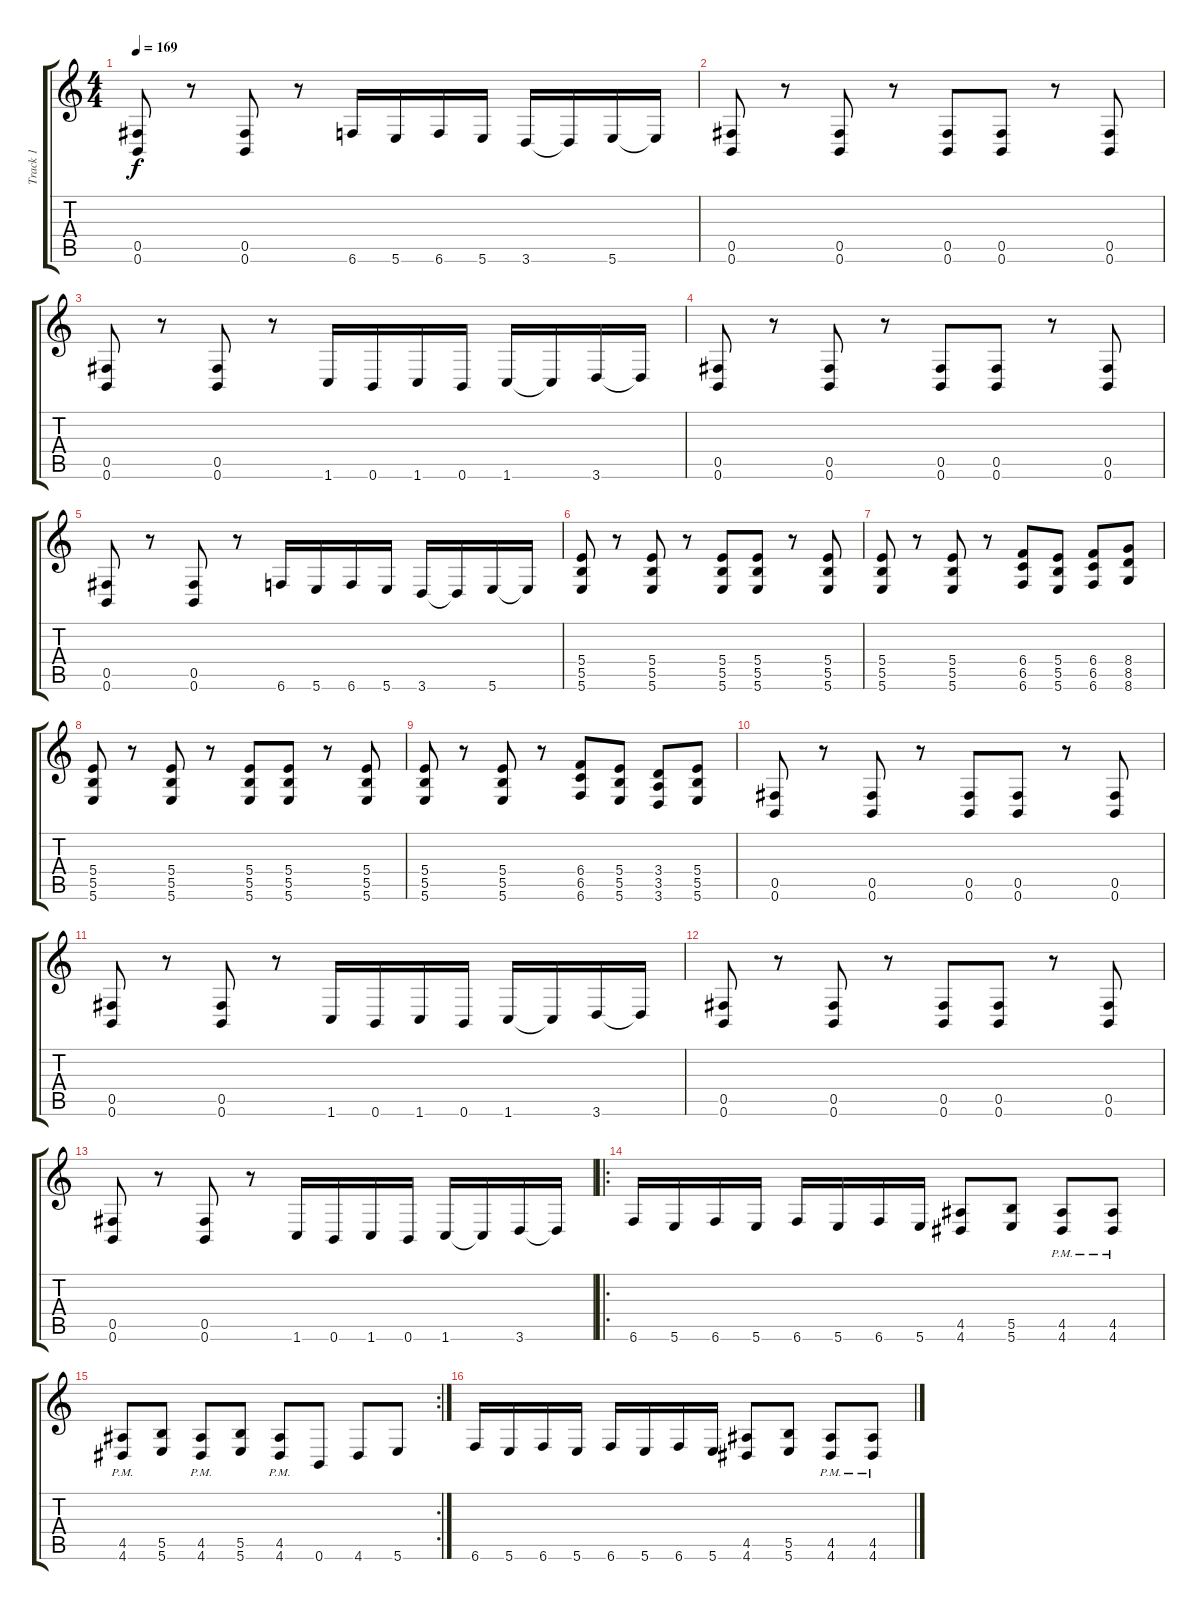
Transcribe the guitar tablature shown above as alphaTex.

\track ("Track 1" "Track 1") {instrument distortionguitar}
\staff {score tabs}
\tuning (Db4 Ab3 E3 B2 Gb2 B1) {hide}
\ts (4 4)
\tempo 169
\clef g2
\ks c
(0.5 0.6).8{dy f} r.8 (0.5 0.6).8 r.8 6.6.16 5.6.16 6.6.16 5.6.16 3.6.16 3.6{t}.16 5.6.16 5.6{t}.16 |
(0.5 0.6).8 r.8 (0.5 0.6).8 r.8 (0.5 0.6).8 (0.5 0.6).8 r.8 (0.5 0.6).8 |
(0.5 0.6).8 r.8 (0.5 0.6).8 r.8 1.6.16 0.6.16 1.6.16 0.6.16 1.6.16 1.6{t}.16 3.6.16 3.6{t}.16 |
(0.5 0.6).8 r.8 (0.5 0.6).8 r.8 (0.5 0.6).8 (0.5 0.6).8 r.8 (0.5 0.6).8 |
(0.5 0.6).8 r.8 (0.5 0.6).8 r.8 6.6.16 5.6.16 6.6.16 5.6.16 3.6.16 3.6{t}.16 5.6.16 5.6{t}.16 |
(5.4 5.5 5.6).8 r.8 (5.4 5.5 5.6).8 r.8 (5.4 5.5 5.6).8 (5.4 5.5 5.6).8 r.8 (5.4 5.5 5.6).8 |
(5.4 5.5 5.6).8 r.8 (5.4 5.5 5.6).8 r.8 (6.4 6.5 6.6).8 (5.4 5.5 5.6).8 (6.4 6.5 6.6).8 (8.4 8.5 8.6).8 |
(5.4 5.5 5.6).8 r.8 (5.4 5.5 5.6).8 r.8 (5.4 5.5 5.6).8 (5.4 5.5 5.6).8 r.8 (5.4 5.5 5.6).8 |
(5.4 5.5 5.6).8 r.8 (5.4 5.5 5.6).8 r.8 (6.4 6.5 6.6).8 (5.4 5.5 5.6).8 (3.4 3.5 3.6).8 (5.4 5.5 5.6).8 |
(0.5 0.6).8 r.8 (0.5 0.6).8 r.8 (0.5 0.6).8 (0.5 0.6).8 r.8 (0.5 0.6).8 |
(0.5 0.6).8 r.8 (0.5 0.6).8 r.8 1.6.16 0.6.16 1.6.16 0.6.16 1.6.16 1.6{t}.16 3.6.16 3.6{t}.16 |
(0.5 0.6).8 r.8 (0.5 0.6).8 r.8 (0.5 0.6).8 (0.5 0.6).8 r.8 (0.5 0.6).8 |
(0.5 0.6).8 r.8 (0.5 0.6).8 r.8 1.6.16 0.6.16 1.6.16 0.6.16 1.6.16 1.6{t}.16 3.6.16 3.6{t}.16 |
\ro
6.6.16 5.6.16 6.6.16 5.6.16 6.6.16 5.6.16 6.6.16 5.6.16 (4.5 4.6).8 (5.5 5.6).8 (4.5{pm} 4.6{pm}).8 (4.5{pm} 4.6{pm}).8 |
\rc 2
(4.5{pm} 4.6{pm}).8 (5.5 5.6).8 (4.5{pm} 4.6{pm}).8 (5.5 5.6).8 (4.5 4.6{pm}).8 0.6.8 4.6.8 5.6.8 |
6.6.16 5.6.16 6.6.16 5.6.16 6.6.16 5.6.16 6.6.16 5.6.16 (4.5 4.6).8 (5.5 5.6).8 (4.5{pm} 4.6{pm}).8 (4.5{pm} 4.6{pm}).8
